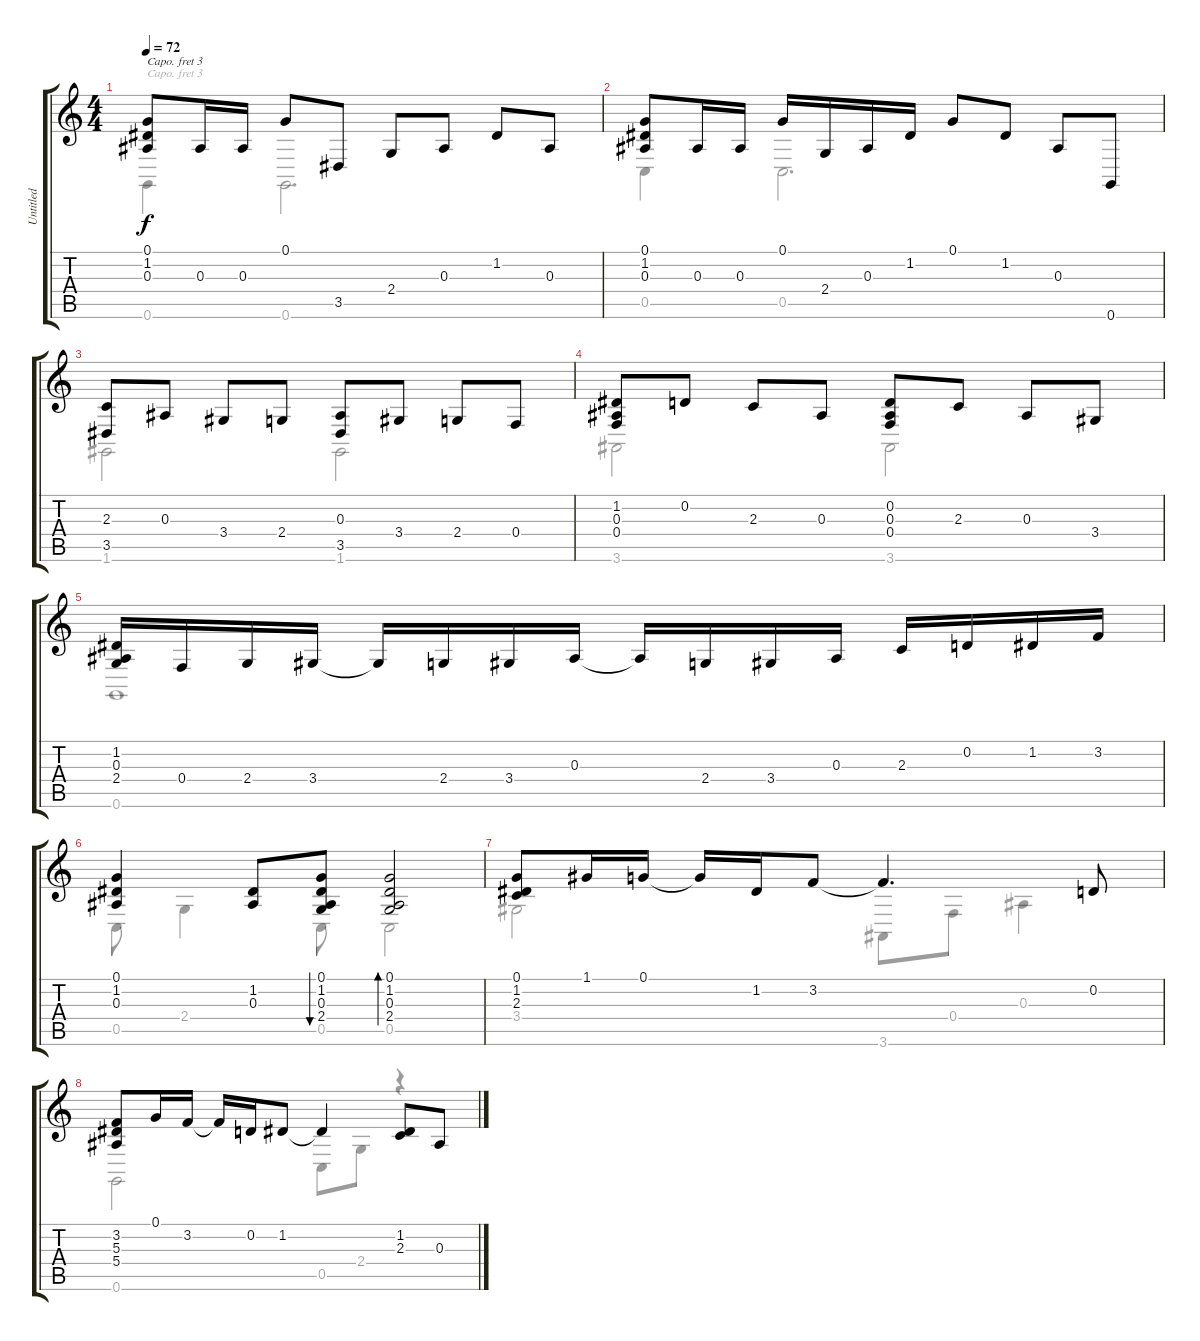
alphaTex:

\track ("Untitled" "Untitled") {instrument brightacousticpiano}
\staff {score tabs}
\capo 3
\tuning (E4 B3 G3 D3 A2 E2) {hide}
\voice
\ts (4 4)
\tempo 72
\clef g2
\ks c
(0.1 1.2 0.3).8{dy f} 0.3.16 0.3.16 0.1.8 3.5.8 2.4.8 0.3.8 1.2.8 0.3.8 |
(0.1 1.2 0.3).8 0.3.16 0.3.16 0.1.16 2.4.16 0.3.16 1.2.16 0.1.8 1.2.8 0.3.8 0.6.8 |
(2.3 3.5).8 0.3.8 3.4.8 2.4.8 (0.3 3.5).8 3.4.8 2.4.8 0.4.8 |
(1.2 0.3 0.4).8 0.2.8 2.3.8 0.3.8 (0.2 0.3 0.4).8 2.3.8 0.3.8 3.4.8 |
(1.2 0.3 2.4).16 0.4.16 2.4.16 3.4.16 3.4{t}.16 2.4.16 3.4.16 0.3.16 0.3{t}.16 2.4.16 3.4.16 0.3.16 2.3.16 0.2.16 1.2.16 3.2.16 |
(0.1 1.2 0.3).4 (1.2 0.3).8 (0.1 1.2 0.3 2.4).8{bu 30} (0.1 1.2 0.3 2.4).2{bd 30} |
(0.1 1.2 2.3).8 1.1.16 0.1.16 0.1{t}.16 1.2.16 3.2.8 3.2{t}.4{d} 0.2.8 |
(3.2 5.3 5.4).8 0.1.16 3.2.16 3.2{t}.16 0.2.16 1.2.8 1.2{t}.4 (1.2 2.3).8 0.3.8
\voice
\clef g2
\ottava regular
\simile none
\ks c
0.6.4{dy f} 0.6.2{d} |
0.5.4 0.5.2{d} |
1.6.2 1.6.2 |
3.6.2 3.6.2 |
0.6.1 |
0.5.8 2.4.4 0.5.8 0.5.2 |
3.4.2 3.6.8 0.4.8 0.3.4 |
0.6.2 0.5.8 2.4.8 r.4
